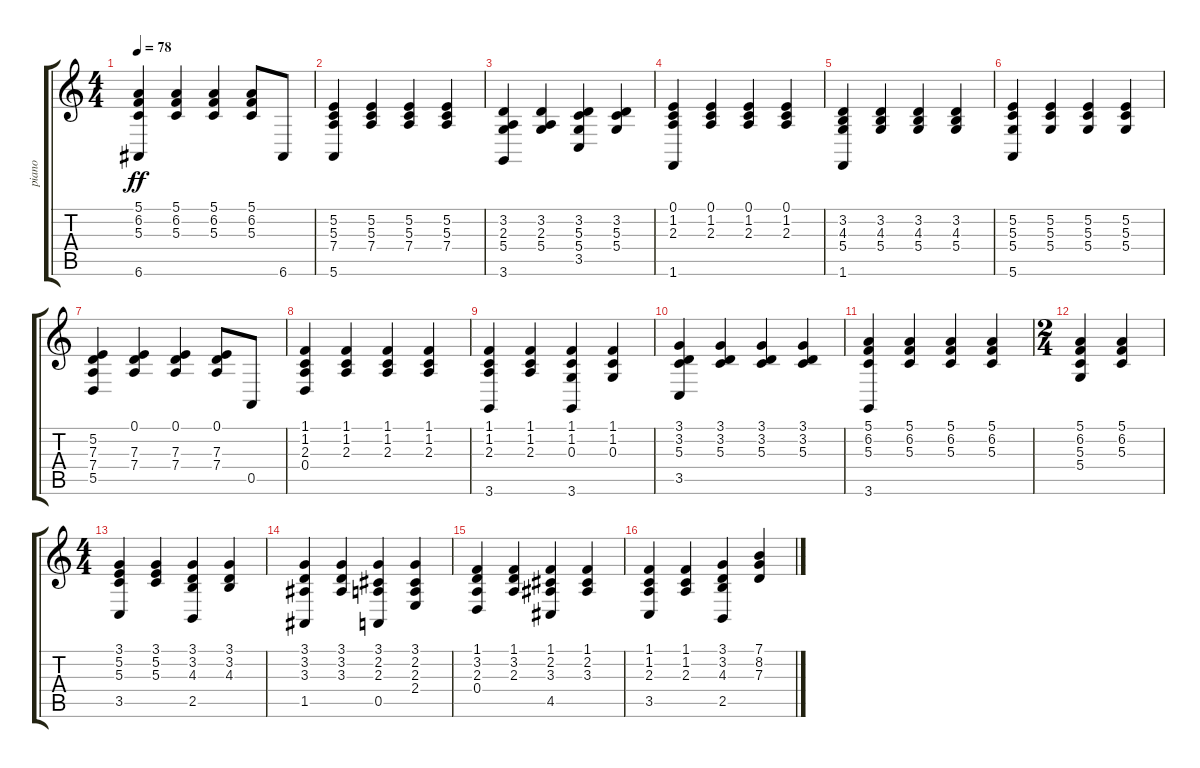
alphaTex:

\track ("piano" "piano") {instrument brightacousticpiano}
\staff {score tabs}
\tuning (E4 B3 G3 D3 A2 E2) {hide}
\ts (4 4)
\tempo 78
\clef g2
\ks c
(5.1 6.2 5.3 6.6).4{dy ff} (5.1 6.2 5.3).4 (5.1 6.2 5.3).4 (5.1 6.2 5.3).8 6.6.8 |
(5.2 5.3 7.4 5.6).4 (5.2 5.3 7.4).4 (5.2 5.3 7.4).4 (5.2 5.3 7.4).4 |
(3.2 2.3 5.4 3.6).4 (3.2 2.3 5.4).4 (3.2 5.3 5.4 3.5).4 (3.2 5.3 5.4).4 |
(0.1 1.2 2.3 1.6).4 (0.1 1.2 2.3).4 (0.1 1.2 2.3).4 (0.1 1.2 2.3).4 |
(3.2 4.3 5.4 1.6).4 (3.2 4.3 5.4).4 (3.2 4.3 5.4).4 (3.2 4.3 5.4).4 |
(5.2 5.3 5.4 5.6).4 (5.2 5.3 5.4).4 (5.2 5.3 5.4).4 (5.2 5.3 5.4).4 |
(5.2 7.3 7.4 5.5).4 (0.1 7.3 7.4).4 (0.1 7.3 7.4).4 (0.1 7.3 7.4).8 0.5.8 |
(1.1 1.2 2.3 0.4).4 (1.1 1.2 2.3).4 (1.1 1.2 2.3).4 (1.1 1.2 2.3).4 |
(1.1 1.2 2.3 3.6).4 (1.1 1.2 2.3).4 (1.1 1.2 0.3 3.6).4 (1.1 1.2 0.3).4 |
(3.1 3.2 5.3 3.5).4 (3.1 3.2 5.3).4 (3.1 3.2 5.3).4 (3.1 3.2 5.3).4 |
(5.1 6.2 5.3 3.6).4 (5.1 6.2 5.3).4 (5.1 6.2 5.3).4 (5.1 6.2 5.3).4 |
\ts (2 4)
(5.1 6.2 5.3 5.4).4 (5.1 6.2 5.3).4 |
\ts (4 4)
(3.1 5.2 5.3 3.5).4 (3.1 5.2 5.3).4 (3.1 3.2 4.3 2.5).4 (3.1 3.2 4.3).4 |
(3.1 3.2 3.3 1.5).4 (3.1 3.2 3.3).4 (3.1 2.2 2.3 0.5).4 (3.1 2.2 2.3 2.4).4 |
(1.1 3.2 2.3 0.4).4 (1.1 3.2 2.3).4 (1.1 2.2 3.3 4.5).4 (1.1 2.2 3.3).4 |
(1.1 1.2 2.3 3.5).4 (1.1 1.2 2.3).4 (3.1 3.2 4.3 2.5).4 (7.1 8.2 7.3).4
